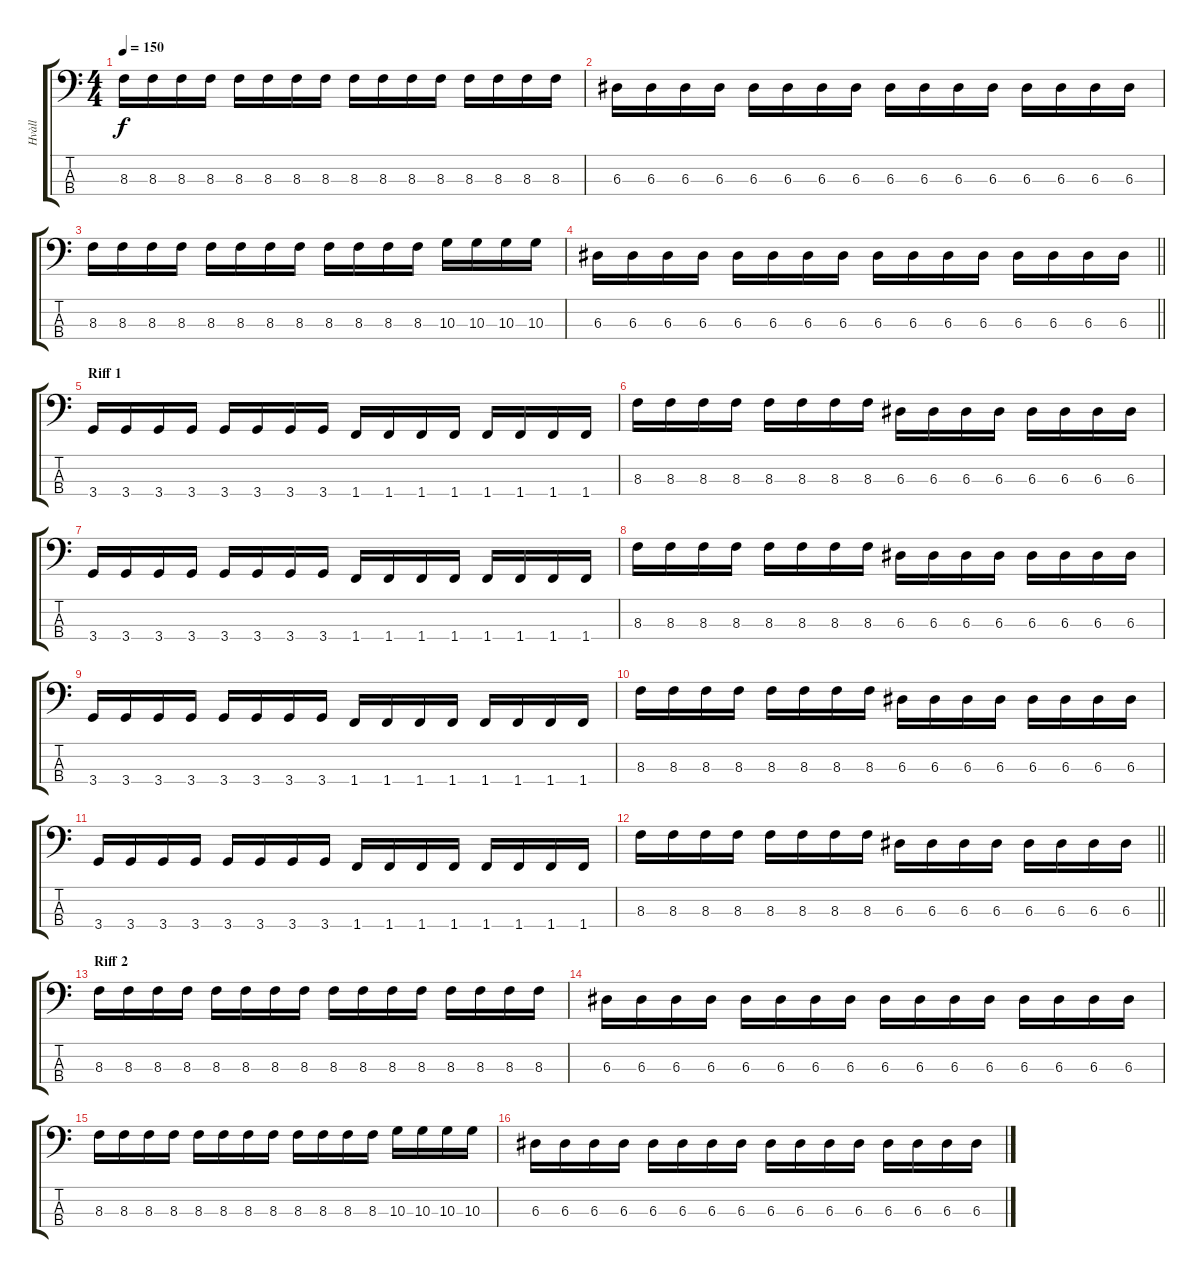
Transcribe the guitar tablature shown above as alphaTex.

\track ("Hvàll" "Hvàll") {instrument electricbassfinger}
\staff {score tabs}
\tuning (G2 D2 A1 E1) {hide}
\ts (4 4)
\tempo 150
\clef f4
\ks c
8.3.16{dy f} 8.3.16 8.3.16 8.3.16 8.3.16 8.3.16 8.3.16 8.3.16 8.3.16 8.3.16 8.3.16 8.3.16 8.3.16 8.3.16 8.3.16 8.3.16 |
6.3.16 6.3.16 6.3.16 6.3.16 6.3.16 6.3.16 6.3.16 6.3.16 6.3.16 6.3.16 6.3.16 6.3.16 6.3.16 6.3.16 6.3.16 6.3.16 |
8.3.16 8.3.16 8.3.16 8.3.16 8.3.16 8.3.16 8.3.16 8.3.16 8.3.16 8.3.16 8.3.16 8.3.16 10.3.16 10.3.16 10.3.16 10.3.16 |
\barLineRight lightlight
6.3.16 6.3.16 6.3.16 6.3.16 6.3.16 6.3.16 6.3.16 6.3.16 6.3.16 6.3.16 6.3.16 6.3.16 6.3.16 6.3.16 6.3.16 6.3.16 |
\section ("" "Riff 1")
3.4.16 3.4.16 3.4.16 3.4.16 3.4.16 3.4.16 3.4.16 3.4.16 1.4.16 1.4.16 1.4.16 1.4.16 1.4.16 1.4.16 1.4.16 1.4.16 |
8.3.16 8.3.16 8.3.16 8.3.16 8.3.16 8.3.16 8.3.16 8.3.16 6.3.16 6.3.16 6.3.16 6.3.16 6.3.16 6.3.16 6.3.16 6.3.16 |
3.4.16 3.4.16 3.4.16 3.4.16 3.4.16 3.4.16 3.4.16 3.4.16 1.4.16 1.4.16 1.4.16 1.4.16 1.4.16 1.4.16 1.4.16 1.4.16 |
8.3.16 8.3.16 8.3.16 8.3.16 8.3.16 8.3.16 8.3.16 8.3.16 6.3.16 6.3.16 6.3.16 6.3.16 6.3.16 6.3.16 6.3.16 6.3.16 |
3.4.16 3.4.16 3.4.16 3.4.16 3.4.16 3.4.16 3.4.16 3.4.16 1.4.16 1.4.16 1.4.16 1.4.16 1.4.16 1.4.16 1.4.16 1.4.16 |
8.3.16 8.3.16 8.3.16 8.3.16 8.3.16 8.3.16 8.3.16 8.3.16 6.3.16 6.3.16 6.3.16 6.3.16 6.3.16 6.3.16 6.3.16 6.3.16 |
3.4.16 3.4.16 3.4.16 3.4.16 3.4.16 3.4.16 3.4.16 3.4.16 1.4.16 1.4.16 1.4.16 1.4.16 1.4.16 1.4.16 1.4.16 1.4.16 |
\barLineRight lightlight
8.3.16 8.3.16 8.3.16 8.3.16 8.3.16 8.3.16 8.3.16 8.3.16 6.3.16 6.3.16 6.3.16 6.3.16 6.3.16 6.3.16 6.3.16 6.3.16 |
\section ("" "Riff 2")
8.3.16 8.3.16 8.3.16 8.3.16 8.3.16 8.3.16 8.3.16 8.3.16 8.3.16 8.3.16 8.3.16 8.3.16 8.3.16 8.3.16 8.3.16 8.3.16 |
6.3.16 6.3.16 6.3.16 6.3.16 6.3.16 6.3.16 6.3.16 6.3.16 6.3.16 6.3.16 6.3.16 6.3.16 6.3.16 6.3.16 6.3.16 6.3.16 |
8.3.16 8.3.16 8.3.16 8.3.16 8.3.16 8.3.16 8.3.16 8.3.16 8.3.16 8.3.16 8.3.16 8.3.16 10.3.16 10.3.16 10.3.16 10.3.16 |
6.3.16 6.3.16 6.3.16 6.3.16 6.3.16 6.3.16 6.3.16 6.3.16 6.3.16 6.3.16 6.3.16 6.3.16 6.3.16 6.3.16 6.3.16 6.3.16
